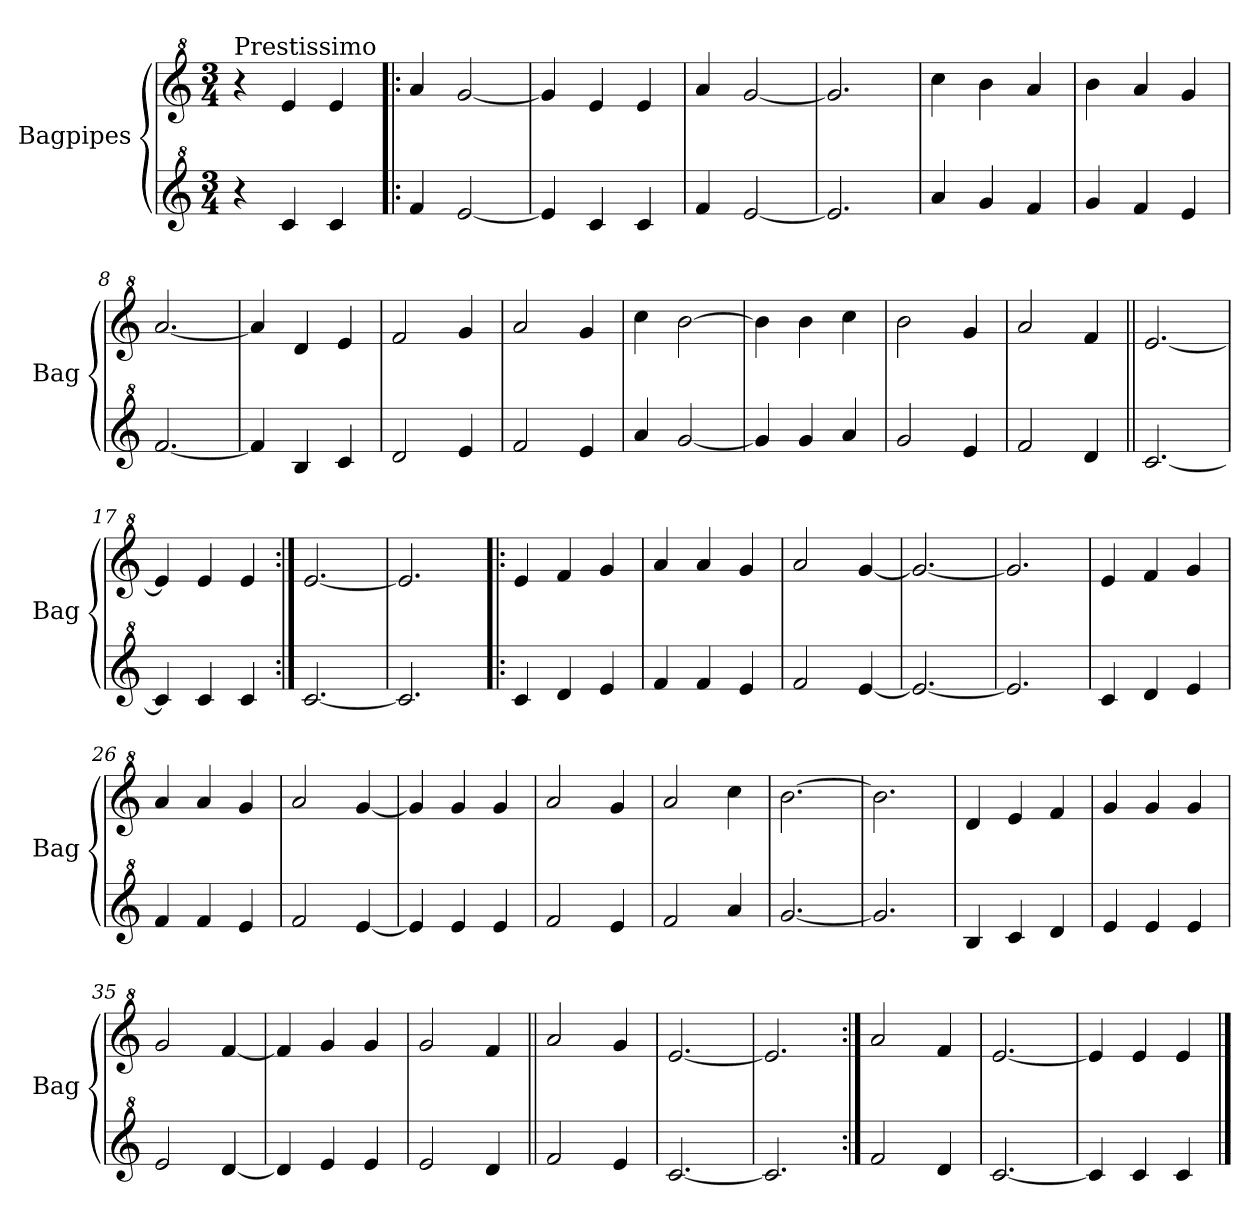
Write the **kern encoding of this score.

**kern	**kern
*part2	*part1
*staff2	*staff1
*I"Bagpipes	*I"Bagpipes
*I'Bag	*I'Bag
*clefG^2	*clefG^2
*k[]	*k[]
*C:	*C:
*M3/4	*M3/4
=1	=1
!	!LO:TX:a:t=Prestissimo
4r	4r
4cc/	4ee/
4cc/	4ee/
=2!|:	=2!|:
4ff/	4aa/
[2ee/	[2gg/
=3	=3
4ee/]	4gg/]
4cc/	4ee/
4cc/	4ee/
=4	=4
4ff/	4aa/
[2ee/	[2gg/
=5	=5
2.ee/]	2.gg/]
=6	=6
4aa/	4ccc\
4gg/	4bb\
4ff/	4aa/
=7	=7
4gg/	4bb\
4ff/	4aa/
4ee/	4gg/
=8	=8
[2.ff/	[2.aa/
=9	=9
4ff/]	4aa/]
4b/	4dd/
4cc/	4ee/
=10	=10
2dd/	2ff/
4ee/	4gg/
=11	=11
2ff/	2aa/
4ee/	4gg/
=12	=12
4aa/	4ccc\
[2gg/	[2bb\
=13	=13
4gg/]	4bb\]
4gg/	4bb\
4aa/	4ccc\
!!LO:LB:g=z
=14	=14
2gg/	2bb\
4ee/	4gg/
=15	=15
2ff/	2aa/
4dd/	4ff/
=16||	=16||
[2.cc/	[2.ee/
=17	=17
4cc/]	4ee/]
4cc/	4ee/
4cc/	4ee/
=18:|!	=18:|!
[2.cc/	[2.ee/
=19	=19
2.cc/]	2.ee/]
=20!|:	=20!|:
4cc/	4ee/
4dd/	4ff/
4ee/	4gg/
=21	=21
4ff/	4aa/
4ff/	4aa/
4ee/	4gg/
=22	=22
2ff/	2aa/
[4ee/	[4gg/
=23	=23
2.ee/_	2.gg/_
=24	=24
2.ee/]	2.gg/]
=25	=25
4cc/	4ee/
4dd/	4ff/
4ee/	4gg/
=26	=26
4ff/	4aa/
4ff/	4aa/
4ee/	4gg/
=27	=27
2ff/	2aa/
[4ee/	[4gg/
!!LO:LB:g=z
=28	=28
4ee/]	4gg/]
4ee/	4gg/
4ee/	4gg/
=29	=29
2ff/	2aa/
4ee/	4gg/
=30	=30
2ff/	2aa/
4aa/	4ccc\
=31	=31
[2.gg/	[2.bb\
=32	=32
2.gg/]	2.bb\]
=33	=33
4b/	4dd/
4cc/	4ee/
4dd/	4ff/
=34	=34
4ee/	4gg/
4ee/	4gg/
4ee/	4gg/
=35	=35
2ee/	2gg/
[4dd/	[4ff/
=36	=36
4dd/]	4ff/]
4ee/	4gg/
4ee/	4gg/
=37	=37
2ee/	2gg/
4dd/	4ff/
=38||	=38||
2ff/	2aa/
4ee/	4gg/
=39	=39
[2.cc/	[2.ee/
=40	=40
2.cc/]	2.ee/]
=41:|!	=41:|!
2ff/	2aa/
4dd/	4ff/
!!LO:LB:g=z
=42	=42
[2.cc/	[2.ee/
=43	=43
4cc/]	4ee/]
4cc/	4ee/
4cc/	4ee/
==	==
*-	*-
